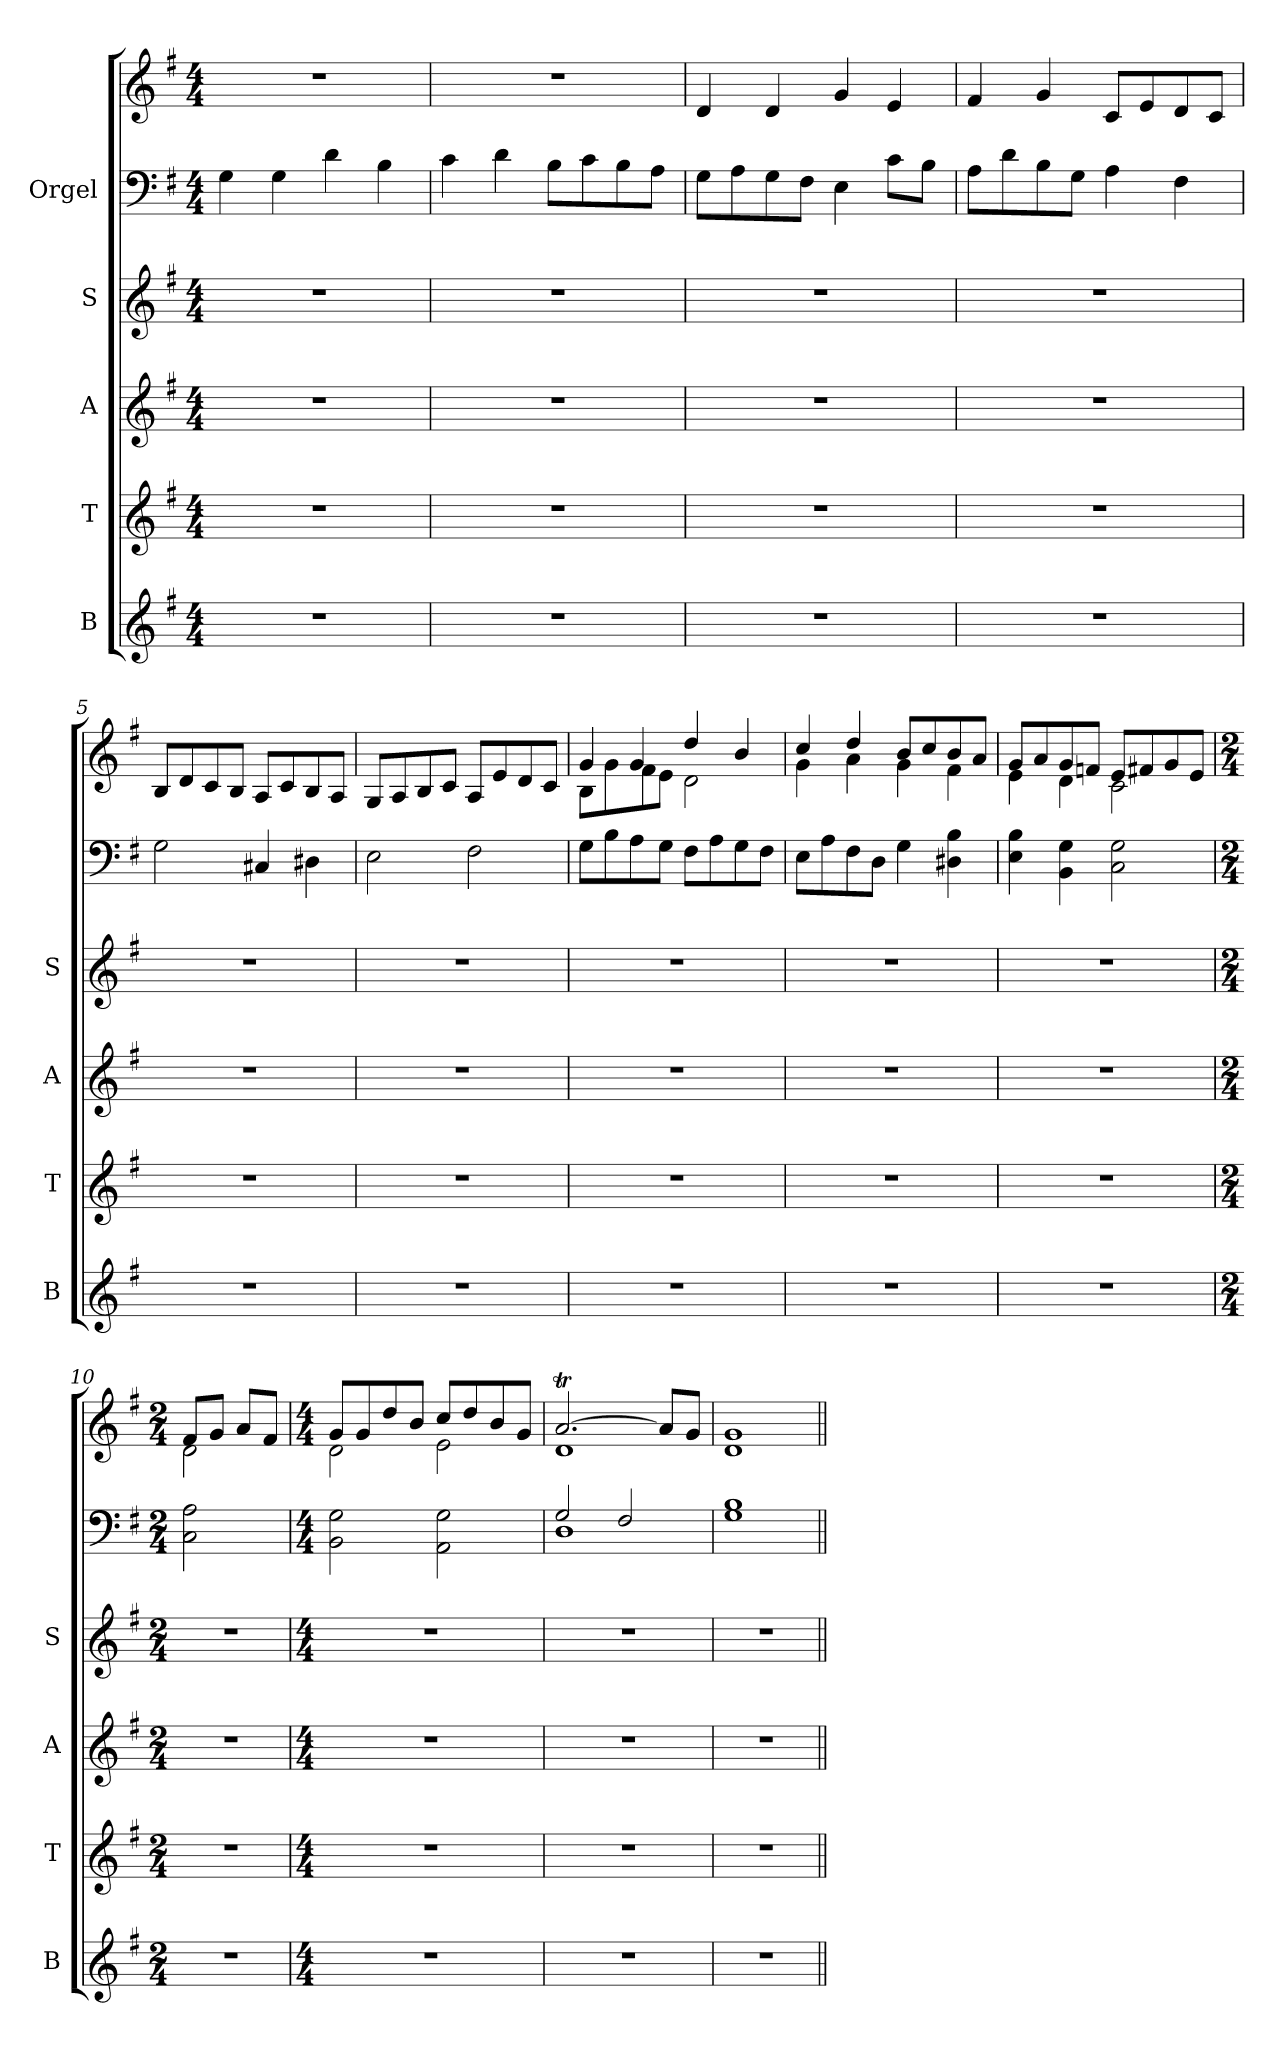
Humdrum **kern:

**kern	**kern	**kern	**kern	**kern	**kern
*part5	*part4	*part3	*part2	*part1	*part1
*staff6	*staff5	*staff4	*staff3	*staff2	*staff1
*I"B	*I"T	*I"A	*I"S	*I"Orgel	*
*I'B	*I'T	*I'A	*I'S	*	*
*clefG2	*clefG2	*clefG2	*clefG2	*clefF4	*clefG2
*k[f#]	*k[f#]	*k[f#]	*k[f#]	*k[f#]	*k[f#]
*G:	*G:	*G:	*G:	*G:	*G:
*M4/4	*M4/4	*M4/4	*M4/4	*M4/4	*M4/4
=1	=1	=1	=1	=1	=1
1r	1r	1r	1r	4G\	1r
.	.	.	.	4G\	.
.	.	.	.	4d\	.
.	.	.	.	4B\	.
=2	=2	=2	=2	=2	=2
1r	1r	1r	1r	4c\	1r
.	.	.	.	4d\	.
.	.	.	.	8B\L	.
.	.	.	.	8c\	.
.	.	.	.	8B\	.
.	.	.	.	8A\J	.
=3	=3	=3	=3	=3	=3
1r	1r	1r	1r	8G\L	4d/
.	.	.	.	8A\	.
.	.	.	.	8G\	4d/
.	.	.	.	8F#\J	.
.	.	.	.	4E\	4g/
.	.	.	.	8c\L	4e/
.	.	.	.	8B\J	.
=4	=4	=4	=4	=4	=4
1r	1r	1r	1r	8A\L	4f#/
.	.	.	.	8d\	.
.	.	.	.	8B\	4g/
.	.	.	.	8G\J	.
.	.	.	.	4A\	8c/L
.	.	.	.	.	8e/
.	.	.	.	4F#\	8d/
.	.	.	.	.	8c/J
!!LO:LB:g=z
=5	=5	=5	=5	=5	=5
1r	1r	1r	1r	2G\	8B/L
.	.	.	.	.	8d/
.	.	.	.	.	8c/
.	.	.	.	.	8B/J
.	.	.	.	4C#X/	8A/L
.	.	.	.	.	8c/
.	.	.	.	4D#X\	8B/
.	.	.	.	.	8A/J
=6	=6	=6	=6	=6	=6
1r	1r	1r	1r	2E\	8G/L
.	.	.	.	.	8A/
.	.	.	.	.	8B/
.	.	.	.	.	8c/J
.	.	.	.	2F#\	8A/L
.	.	.	.	.	8e/
.	.	.	.	.	8d/
.	.	.	.	.	8c/J
=7	=7	=7	=7	=7	=7
*	*	*	*	*	*^
1r	1r	1r	1r	8G\L	4g/	8B\L
.	.	.	.	8B\	.	8g\
.	.	.	.	8A\	4g/	8f#\
.	.	.	.	8G\J	.	8e\J
.	.	.	.	8F#\L	4dd/	2d\
.	.	.	.	8A\	.	.
.	.	.	.	8G\	4b/	.
.	.	.	.	8F#\J	.	.
=8	=8	=8	=8	=8	=8	=8
1r	1r	1r	1r	8E\L	4cc/	4g\
.	.	.	.	8A\	.	.
.	.	.	.	8F#\	4dd/	4a\
.	.	.	.	8D\J	.	.
.	.	.	.	4G\	8b/L	4g\
.	.	.	.	.	8cc/	.
.	.	.	.	4D#X\ 4B\	8b/	4f#\
.	.	.	.	.	8a/J	.
!!LO:LB:g=z	!!
=9	=9	=9	=9	=9	=9	=9
1r	1r	1r	1r	4E\ 4B\	8g/L	4e\
.	.	.	.	.	8a/	.
.	.	.	.	4BB\ 4G\	8g/	4d\
.	.	.	.	.	8fn/J	.
.	.	.	.	2C\ 2G\	8e/L	2c\
.	.	.	.	.	8f#X/	.
.	.	.	.	.	8g/	.
.	.	.	.	.	8e/J	.
=10	=10	=10	=10	=10	=10	=10
*M2/4	*M2/4	*M2/4	*M2/4	*M2/4	*M2/4	*
2r	2r	2r	2r	2C\ 2A\	8f#/L	2d\
.	.	.	.	.	8g/J	.
.	.	.	.	.	8a/L	.
.	.	.	.	.	8f#/J	.
=11	=11	=11	=11	=11	=11	=11
*M4/4	*M4/4	*M4/4	*M4/4	*M4/4	*M4/4	*
1r	1r	1r	1r	2BB\ 2G\	8g/L	2d\
.	.	.	.	.	8g/	.
.	.	.	.	.	8dd/	.
.	.	.	.	.	8b/J	.
.	.	.	.	2AA\ 2G\	8cc/L	2e\
.	.	.	.	.	8dd/	.
.	.	.	.	.	8b/	.
.	.	.	.	.	8g/J	.
=12	=12	=12	=12	=12	=12	=12
*	*	*	*	*^	*	*
1r	1r	1r	1r	2G/	1D	[>2.aT/	1d
.	.	.	.	2F#/	.	.	.
.	.	.	.	.	.	8a/L]	.
.	.	.	.	.	.	8g/J	.
*	*	*	*	*v	*v	*	*
*	*	*	*	*	*v	*v
=13	=13	=13	=13	=13	=13
1r	1r	1r	1r	1G 1B	1d 1g
=||	=||	=||	=||	=||	=||
*-	*-	*-	*-	*-	*-
